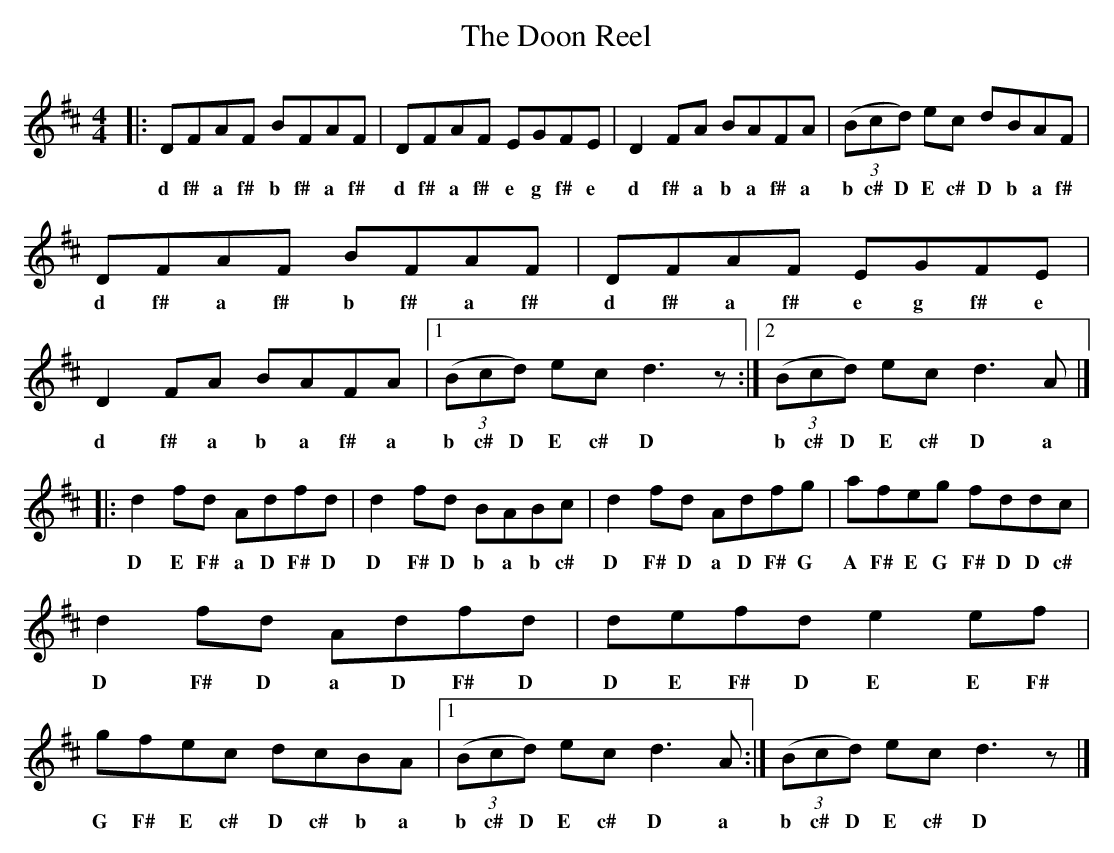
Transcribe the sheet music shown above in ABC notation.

X:1
T:Doon Reel, The
M:4/4
L:1/8
K:D
|:DFAF BFAF|DFAF EGFE|D2FA BAFA|((3Bcd) ec dBAF|
w:d f# a f# b f# a f# d f# a f# e g f# e d f# a b a f# a b c# D E c# D b a f#
DFAF BFAF|DFAF EGFE|D2FA BAFA|[1((3Bcd) ec d3z:|[2((3Bcd) ec d3A|]
w:d f# a f# b f# a f# d f# a f# e g f# e d f# a b a f# a b c# D E c# D b c# D E c# D a
|:d2fd Adfd|d2fd BABc|d2fd Adfg|afeg fddc|
w:D E F# a D F# D D F# D b a b c# D F# D a D F# G A F# E G F# D D c#
d2fd Adfd|defd e2ef|gfec dcBA|[1((3Bcd) ec d3A:| ((3Bcd) ec d3z|]
w:D F# D a D F# D D E F# D E E F# G F# E c# D c# b a b c# D E c# D a b c# D E c# D
